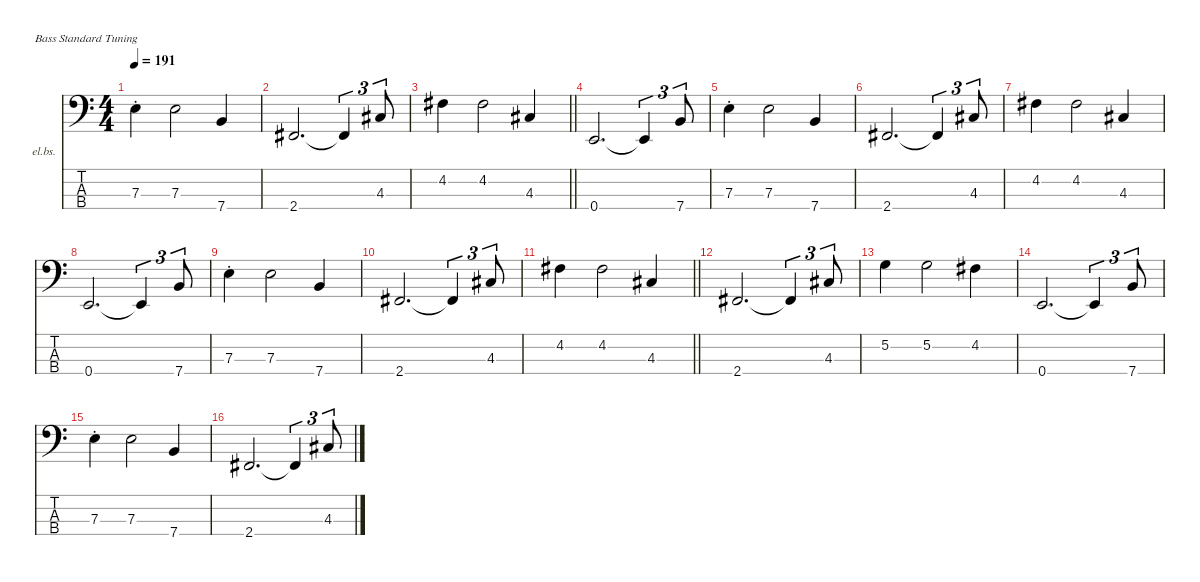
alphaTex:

\defaultSystemsLayout 4
\hideDynamics
\bracketExtendMode nobrackets
\firstSystemTrackNameOrientation horizontal
\otherSystemsTrackNameOrientation horizontal
\track ("Bass" "el.bs.") {instrument electricbassfinger}
\staff {score tabs}
\tuning (G2 D2 A1 E1)
\ts (4 4)
\tempo 191
\clef f4
\ks c
7.3{st}.4{dy f beam Down} 7.3.2{beam Down} 7.4.4{beam Up} |
2.4{acc #}.2{d beam Up} 2.4{t acc #}.4{tu (3 2) beam Up} 4.3{acc #}.8{tu (3 2) beam Up} |
\barLineRight lightlight
4.2{acc #}.4{beam Down} 4.2{acc #}.2{beam Down} 4.3{acc #}.4{beam Up} |
0.4.2{d beam Up} 0.4{t}.4{tu (3 2) beam Up} 7.4.8{tu (3 2) beam Up} |
7.3{st}.4{beam Down} 7.3.2{beam Down} 7.4.4{beam Up} |
2.4{acc #}.2{d beam Up} 2.4{t acc #}.4{tu (3 2) beam Up} 4.3{acc #}.8{tu (3 2) beam Up} |
4.2{acc #}.4{beam Down} 4.2{acc #}.2{beam Down} 4.3{acc #}.4{beam Up} |
0.4.2{d beam Up} 0.4{t}.4{tu (3 2) beam Up} 7.4.8{tu (3 2) beam Up} |
7.3{st}.4{beam Down} 7.3.2{beam Down} 7.4.4{beam Up} |
2.4{acc #}.2{d beam Up} 2.4{t acc #}.4{tu (3 2) beam Up} 4.3{acc #}.8{tu (3 2) beam Up} |
\barLineRight lightlight
4.2{acc #}.4{beam Down} 4.2{acc #}.2{beam Down} 4.3{acc #}.4{beam Up} |
2.4{acc #}.2{d beam Up} 2.4{t acc #}.4{tu (3 2) beam Up} 4.3{acc #}.8{tu (3 2) beam Up} |
5.2.4{beam Down} 5.2.2{beam Down} 4.2{acc #}.4{beam Down} |
0.4.2{d beam Up} 0.4{t}.4{tu (3 2) beam Up} 7.4.8{tu (3 2) beam Up} |
7.3{st}.4{beam Down} 7.3.2{beam Down} 7.4.4{beam Up} |
2.4{acc #}.2{d beam Up} 2.4{t acc #}.4{tu (3 2) beam Up} 4.3{acc #}.8{tu (3 2) beam Up}
